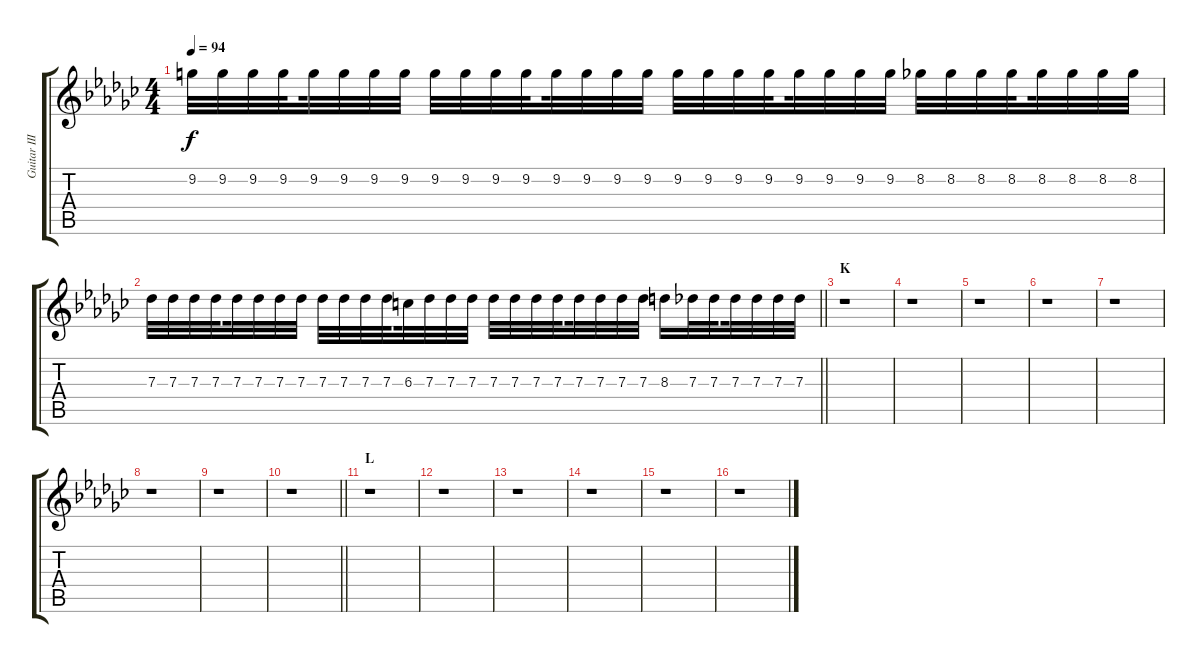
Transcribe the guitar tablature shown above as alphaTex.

\track ("Guitar III" "Guitar III") {instrument distortionguitar}
\staff {score tabs}
\tuning (Eb4 Bb3 Gb3 Db3 Ab2 Db2) {hide}
\ts (4 4)
\tempo 94
\clef g2
\ks ebminor
9.2.32{dy f} 9.2.32 9.2.32 9.2.32{beam splitsecondary} 9.2.32 9.2.32 9.2.32 9.2.32 9.2.32 9.2.32 9.2.32 9.2.32{beam splitsecondary} 9.2.32 9.2.32 9.2.32 9.2.32 9.2.32 9.2.32 9.2.32 9.2.32{beam splitsecondary} 9.2.32 9.2.32 9.2.32 9.2.32 8.2.32 8.2.32 8.2.32 8.2.32{beam splitsecondary} 8.2.32 8.2.32 8.2.32 8.2.32 |
\barLineRight lightlight
7.3.32 7.3.32 7.3.32 7.3.32{beam splitsecondary} 7.3.32 7.3.32 7.3.32 7.3.32 7.3.32 7.3.32 7.3.32 7.3.32{beam splitsecondary} 6.3.32 7.3.32 7.3.32 7.3.32 7.3.32 7.3.32 7.3.32 7.3.32{beam splitsecondary} 7.3.32 7.3.32 7.3.32 7.3.32 8.3.16 7.3.32 7.3.32{beam splitsecondary} 7.3.32 7.3.32 7.3.32 7.3.32 |
\section ("" "K")
r.1 |
r.1 |
r.1 |
r.1 |
r.1 |
r.1 |
r.1 |
\barLineRight lightlight
r.1 |
\section ("" "L")
r.1 |
r.1 |
r.1 |
r.1 |
r.1 |
r.1
